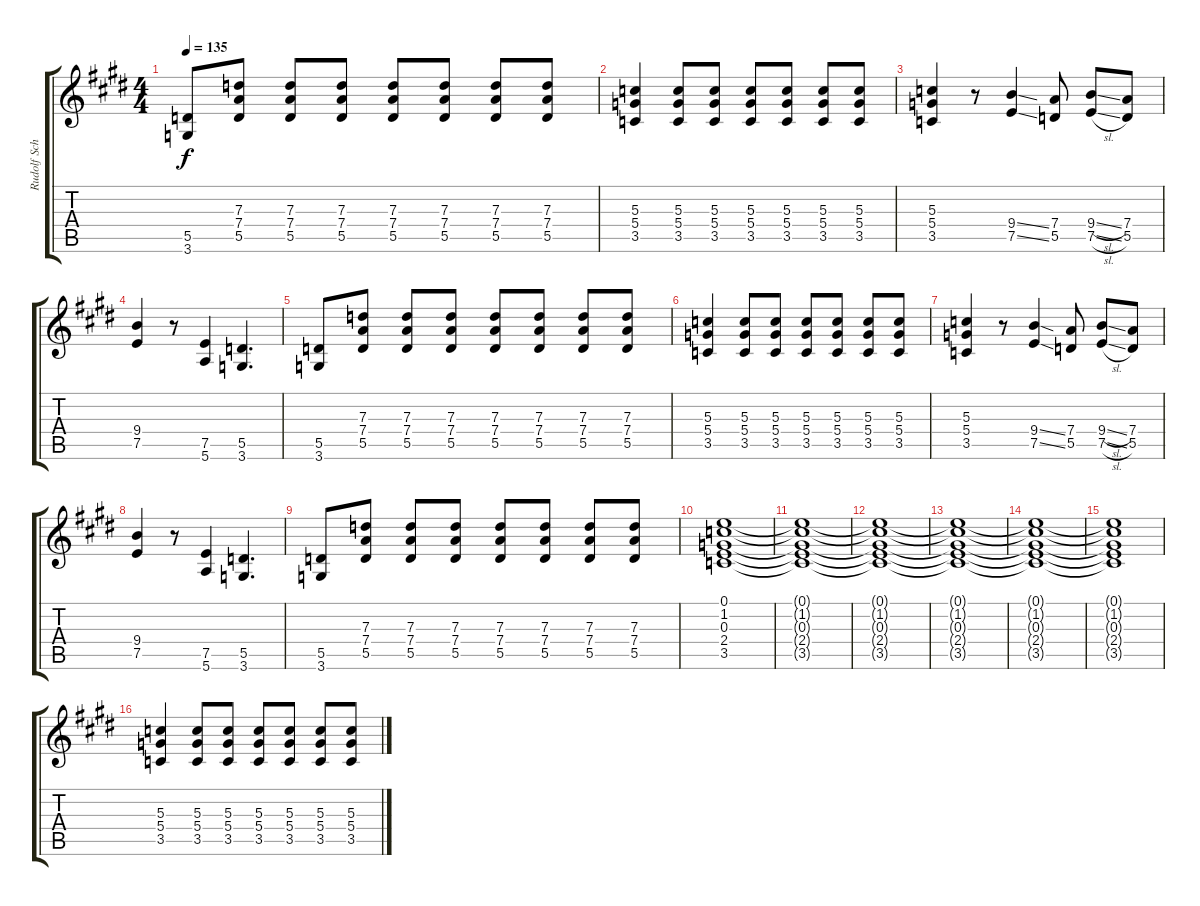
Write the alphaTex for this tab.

\track ("Rudolf Schenker Guitar" "Rudolf Sch") {instrument distortionguitar}
\staff {score tabs}
\tuning (E4 B3 G3 D3 A2 E2) {hide}
\ts (4 4)
\tempo 135
\clef g2
\ks e
(5.5 3.6).8{dy f} (7.3 7.4 5.5).8 (7.3 7.4 5.5).8 (7.3 7.4 5.5).8 (7.3 7.4 5.5).8 (7.3 7.4 5.5).8 (7.3 7.4 5.5).8 (7.3 7.4 5.5).8 |
(5.3 5.4 3.5).4 (5.3 5.4 3.5).8 (5.3 5.4 3.5).8 (5.3 5.4 3.5).8 (5.3 5.4 3.5).8 (5.3 5.4 3.5).8 (5.3 5.4 3.5).8 |
(5.3 5.4 3.5).4 r.8 (9.4{ss} 7.5{ss}).4 (7.4 5.5).8 (9.4{sl} 7.5{sl}).8 (7.4 5.5).8 |
(9.4 7.5).4 r.8 (7.5 5.6).4 (5.5 3.6).4{d} |
(5.5 3.6).8 (7.3 7.4 5.5).8 (7.3 7.4 5.5).8 (7.3 7.4 5.5).8 (7.3 7.4 5.5).8 (7.3 7.4 5.5).8 (7.3 7.4 5.5).8 (7.3 7.4 5.5).8 |
(5.3 5.4 3.5).4 (5.3 5.4 3.5).8 (5.3 5.4 3.5).8 (5.3 5.4 3.5).8 (5.3 5.4 3.5).8 (5.3 5.4 3.5).8 (5.3 5.4 3.5).8 |
(5.3 5.4 3.5).4 r.8 (9.4{ss} 7.5{ss}).4 (7.4 5.5).8 (9.4{sl} 7.5{sl}).8 (7.4 5.5).8 |
(9.4 7.5).4 r.8 (7.5 5.6).4 (5.5 3.6).4{d} |
(5.5 3.6).8 (7.3 7.4 5.5).8 (7.3 7.4 5.5).8 (7.3 7.4 5.5).8 (7.3 7.4 5.5).8 (7.3 7.4 5.5).8 (7.3 7.4 5.5).8 (7.3 7.4 5.5).8 |
(0.1 1.2 0.3 2.4 3.5).1 |
(0.1{t} 1.2{t} 0.3{t} 2.4{t} 3.5{t}).1{volume 0} |
(0.1{t} 1.2{t} 0.3{t} 2.4{t} 3.5{t}).1 |
(0.1{t} 1.2{t} 0.3{t} 2.4{t} 3.5{t}).1 |
(0.1{t} 1.2{t} 0.3{t} 2.4{t} 3.5{t}).1 |
(0.1{t} 1.2{t} 0.3{t} 2.4{t} 3.5{t}).1 |
(5.3 5.4 3.5).4{volume 11 balance 16} (5.3 5.4 3.5).8 (5.3 5.4 3.5).8 (5.3 5.4 3.5).8 (5.3 5.4 3.5).8 (5.3 5.4 3.5).8 (5.3 5.4 3.5).8
